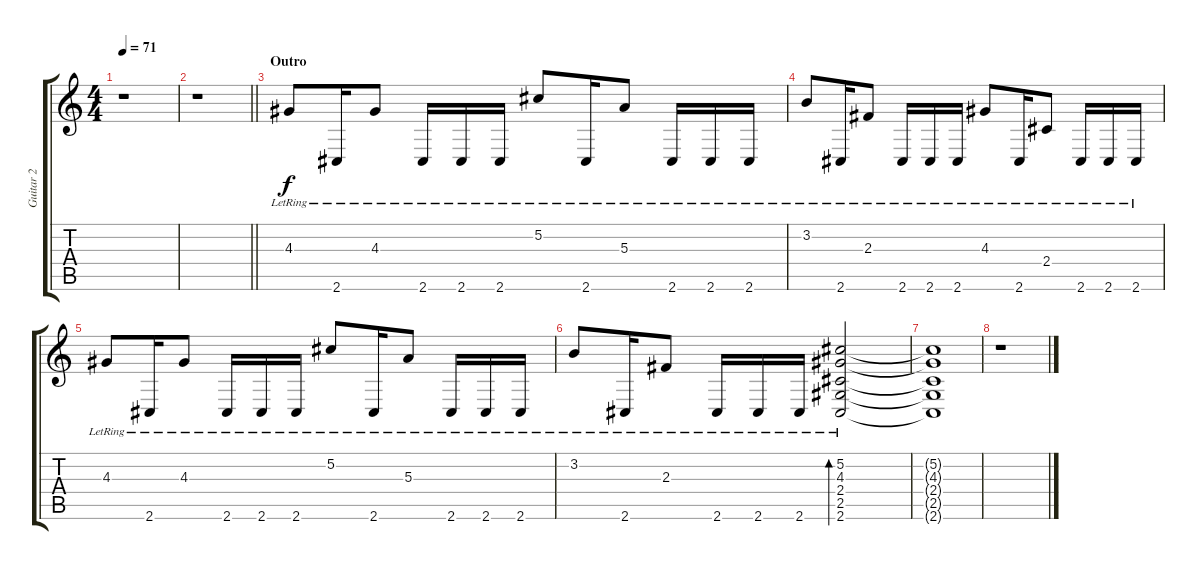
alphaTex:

\track ("Guitar 2" "Guitar 2") {instrument electricguitarclean}
\staff {score tabs}
\tuning (Db4 Ab3 E3 B2 Gb2 B1) {hide}
\ts (4 4)
\tempo 71
\clef g2
\ks c
r.1{dy f} |
\barLineRight lightlight
r.1 |
\section ("" "Outro")
4.3{lr}.8 2.6{lr}.16 4.3{lr}.8 2.6{lr}.16 2.6{lr}.16 2.6{lr}.16 5.2{lr}.8 2.6{lr}.16 5.3{lr}.8 2.6{lr}.16 2.6{lr}.16 2.6{lr}.16 |
3.2{lr}.8 2.6{lr}.16 2.3{lr}.8 2.6{lr}.16 2.6{lr}.16 2.6{lr}.16 4.3{lr}.8 2.6{lr}.16 2.4{lr}.8 2.6{lr}.16 2.6{lr}.16 2.6{lr}.16 |
4.3{lr}.8 2.6{lr}.16 4.3{lr}.8 2.6{lr}.16 2.6{lr}.16 2.6{lr}.16 5.2{lr}.8 2.6{lr}.16 5.3{lr}.8 2.6{lr}.16 2.6{lr}.16 2.6{lr}.16 |
3.2{lr}.8 2.6{lr}.16 2.3{lr}.8 2.6{lr}.16 2.6{lr}.16 2.6{lr}.16 (5.2{lr} 4.3{lr} 2.4{lr} 2.5{lr} 2.6{lr}).2{bd 120} |
(5.2{t} 4.3{t} 2.4{t} 2.5{t} 2.6{t}).1 |
r.1
